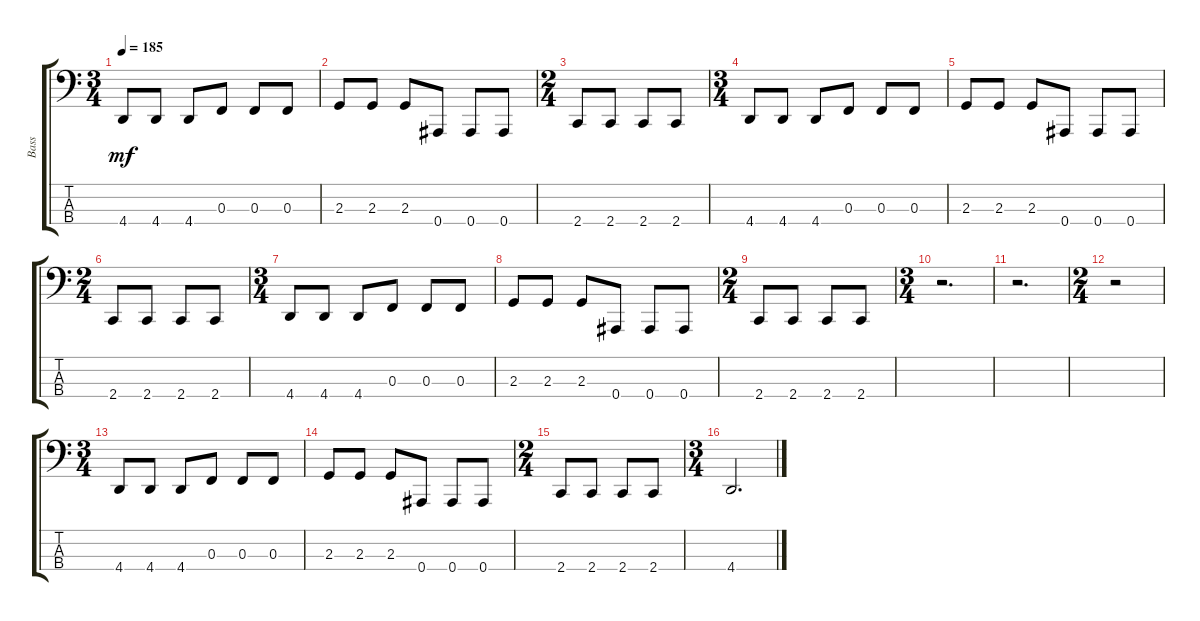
\track ("Bass" "Bass") {instrument electricbassfinger}
\staff {score tabs}
\tuning (Eb2 Bb1 F1 Bb0) {hide}
\ts (3 4)
\tempo 185
\clef f4
\ks c
4.4.8{dy mf} 4.4.8 4.4.8 0.3.8 0.3.8 0.3.8 |
2.3.8 2.3.8 2.3.8 0.4.8 0.4.8 0.4.8 |
\ts (2 4)
2.4.8 2.4.8 2.4.8 2.4.8 |
\ts (3 4)
4.4.8 4.4.8 4.4.8 0.3.8 0.3.8 0.3.8 |
2.3.8 2.3.8 2.3.8 0.4.8 0.4.8 0.4.8 |
\ts (2 4)
2.4.8 2.4.8 2.4.8 2.4.8 |
\ts (3 4)
4.4.8 4.4.8 4.4.8 0.3.8 0.3.8 0.3.8 |
2.3.8 2.3.8 2.3.8 0.4.8 0.4.8 0.4.8 |
\ts (2 4)
2.4.8 2.4.8 2.4.8 2.4.8 |
\ts (3 4)
r.2{d} |
r.2{d} |
\ts (2 4)
r.2 |
\ts (3 4)
4.4.8 4.4.8 4.4.8 0.3.8 0.3.8 0.3.8 |
2.3.8 2.3.8 2.3.8 0.4.8 0.4.8 0.4.8 |
\ts (2 4)
2.4.8 2.4.8 2.4.8 2.4.8 |
\ts (3 4)
4.4.2{d}
